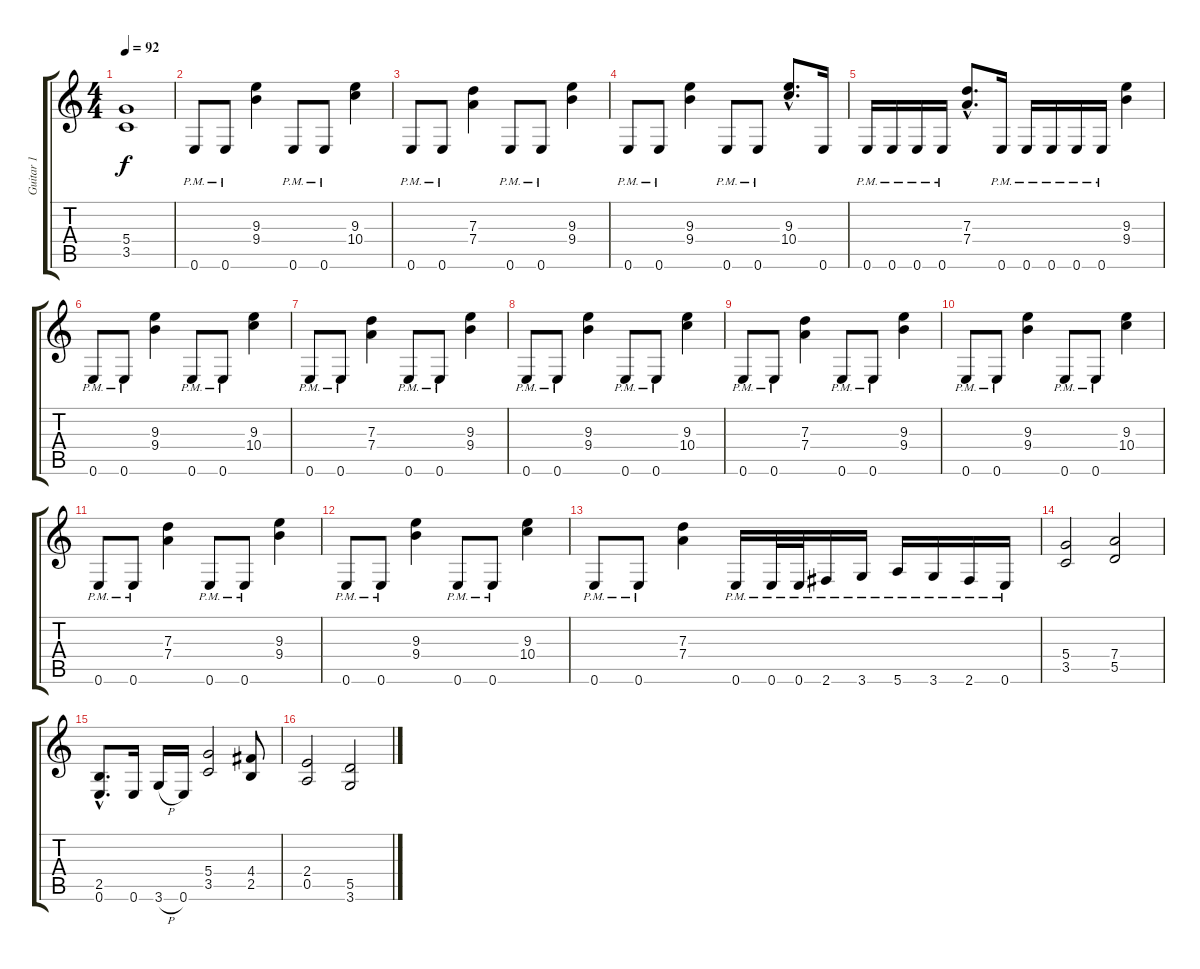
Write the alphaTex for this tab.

\track ("Guitar 1" "Guitar 1") {instrument distortionguitar}
\staff {score tabs}
\tuning (E4 B3 G3 D3 A2 E2) {hide}
\ts (4 4)
\tempo 92
\clef g2
\ks c
(5.4 3.5).1{dy f} |
0.6{pm}.8 0.6{pm}.8 (9.3 9.4).4 0.6{pm}.8 0.6{pm}.8 (9.3 10.4).4 |
0.6{pm}.8 0.6{pm}.8 (7.3 7.4).4 0.6{pm}.8 0.6{pm}.8 (9.3 9.4).4 |
0.6{pm}.8 0.6{pm}.8 (9.3 9.4).4 0.6{pm}.8 0.6{pm}.8 (9.3{hac} 10.4{hac}).8{d} 0.6.16 |
0.6{pm}.16 0.6{pm}.16 0.6{pm}.16 0.6{pm}.16 (7.3{hac} 7.4{hac}).8{d} 0.6{pm}.16 0.6{pm}.16 0.6{pm}.16 0.6{pm}.16 0.6{pm}.16 (9.3 9.4).4 |
0.6{pm}.8 0.6{pm}.8 (9.3 9.4).4 0.6{pm}.8 0.6{pm}.8 (9.3 10.4).4 |
0.6{pm}.8 0.6{pm}.8 (7.3 7.4).4 0.6{pm}.8 0.6{pm}.8 (9.3 9.4).4 |
0.6{pm}.8 0.6{pm}.8 (9.3 9.4).4 0.6{pm}.8 0.6{pm}.8 (9.3 10.4).4 |
0.6{pm}.8 0.6{pm}.8 (7.3 7.4).4 0.6{pm}.8 0.6{pm}.8 (9.3 9.4).4 |
0.6{pm}.8 0.6{pm}.8 (9.3 9.4).4 0.6{pm}.8 0.6{pm}.8 (9.3 10.4).4 |
0.6{pm}.8 0.6{pm}.8 (7.3 7.4).4 0.6{pm}.8 0.6{pm}.8 (9.3 9.4).4 |
0.6{pm}.8 0.6{pm}.8 (9.3 9.4).4 0.6{pm}.8 0.6{pm}.8 (9.3 10.4).4 |
0.6{pm}.8 0.6{pm}.8 (7.3 7.4).4 0.6{pm}.16 0.6{pm}.32 0.6{pm}.32 2.6{pm}.16 3.6{pm}.16 5.6{pm}.16 3.6{pm}.16 2.6{pm}.16 0.6{pm}.16 |
(5.4 3.5).2 (7.4 5.5).2 |
(2.5{hac} 0.6{hac}).8{d} 0.6.16 3.6{h}.16 0.6.16 (5.4 3.5).2 (4.4 2.5).8 |
(2.4 0.5).2 (5.5 3.6).2
